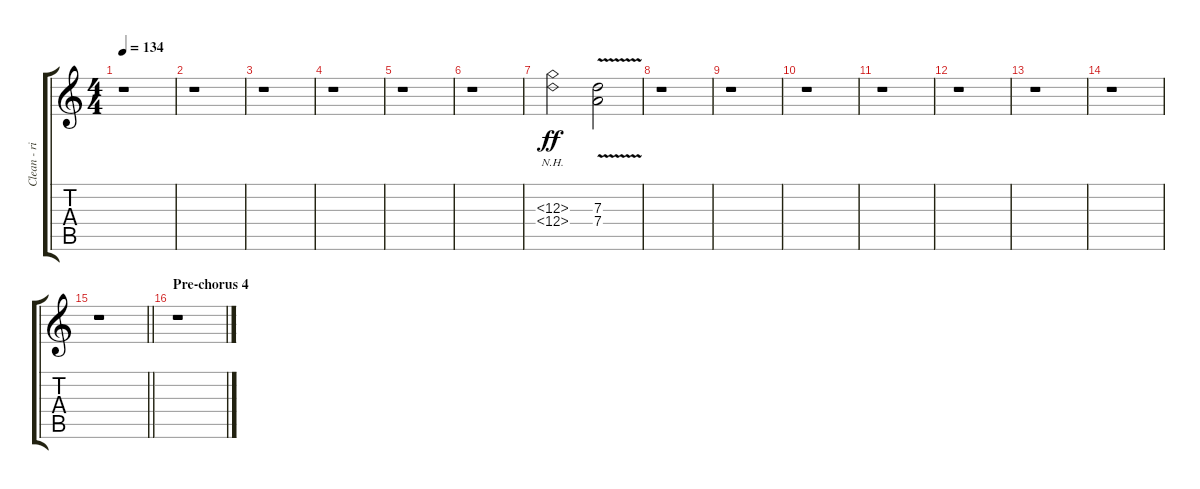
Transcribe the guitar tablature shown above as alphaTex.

\track ("Clean - right" "Clean - ri") {instrument electricguitarclean}
\staff {score tabs}
\tuning (E4 B3 G3 D3 A2 E2) {hide}
\ts (4 4)
\tempo 134
\clef g2
\ks aminor
r.1{dy f} |
r.1 |
r.1 |
r.1 |
r.1 |
r.1 |
(12.3{nh} 12.4{nh}).2{dy ff balance 12 instrument distortionguitar} (7.3{v} 7.4{v}).2 |
r.1 |
r.1 |
r.1 |
r.1 |
r.1 |
r.1 |
r.1 |
\barLineRight lightlight
r.1 |
\section ("" "Pre-chorus 4")
r.1
